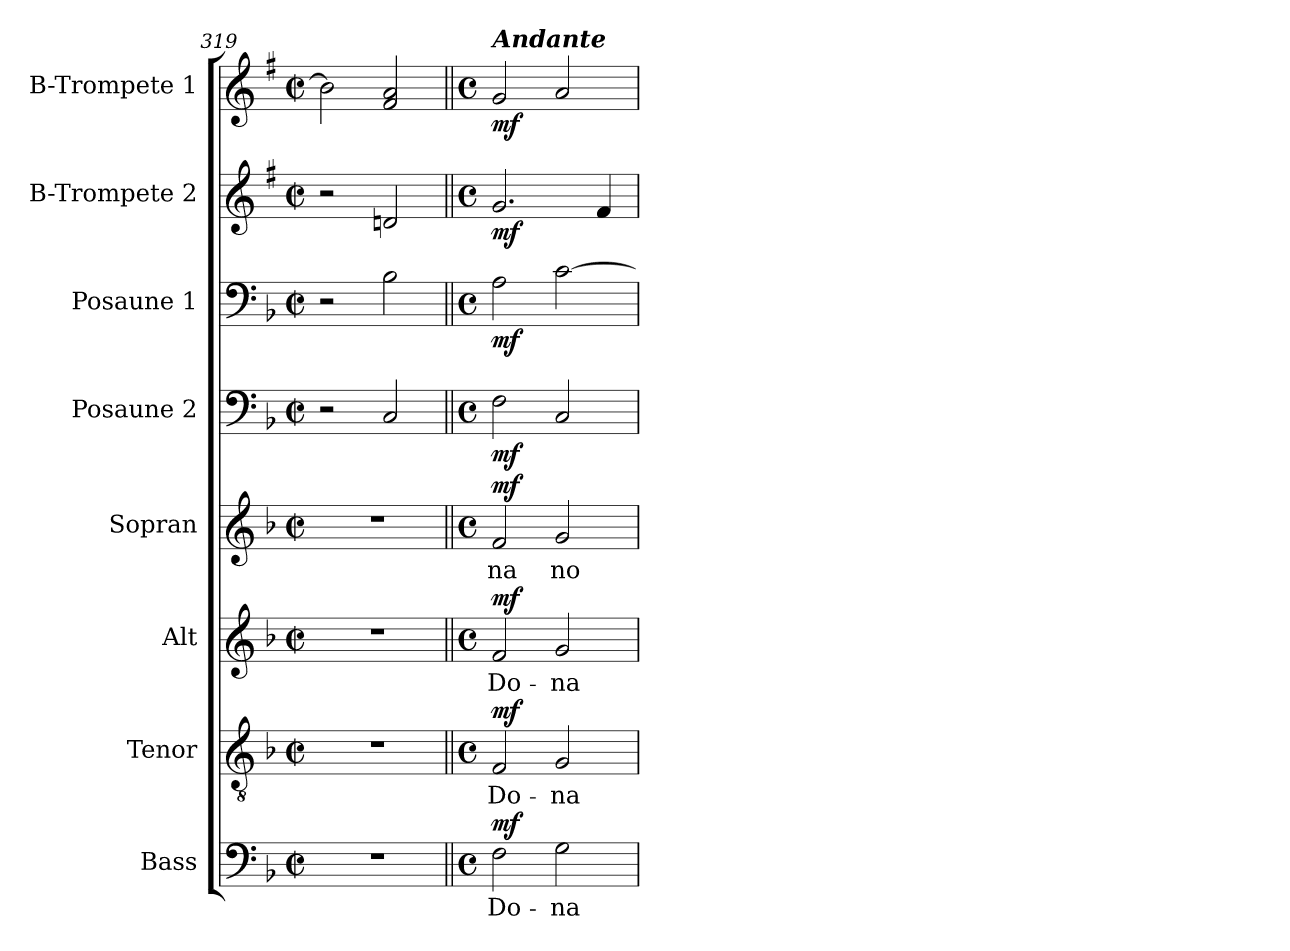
**kern	**text	**dynam	**kern	**text	**dynam	**kern	**text	**dynam	**kern	**text	**dynam	**kern	**dynam	**kern	**dynam	**kern	**dynam	**kern	**dynam
*part8	*part8	*part8	*part7	*part7	*part7	*part6	*part6	*part6	*part5	*part5	*part5	*part4	*part4	*part3	*part3	*part2	*part2	*part1	*part1
*staff8	*staff8	*staff8	*staff7	*staff7	*staff7	*staff6	*staff6	*staff6	*staff5	*staff5	*staff5	*staff4	*staff4	*staff3	*staff3	*staff2	*staff2	*staff1	*staff1
*I"Bass	*	*	*I"Tenor	*	*	*I"Alt	*	*	*I"Sopran	*	*	*I"Posaune 2	*	*I"Posaune 1	*	*I"B-Trompete 2	*	*I"B-Trompete 1	*
*I'B.	*	*	*I'T.	*	*	*I'A.	*	*	*I'S.	*	*	*I'Pos. 2	*	*I'Pos. 1	*	*I'B Trp. 2	*	*I'B Trp. 1	*
*clefF4	*	*	*clefGv2	*	*	*clefG2	*	*	*clefG2	*	*	*clefF4	*	*clefF4	*	*clefG2	*	*clefG2	*
*	*	*	*	*	*	*	*	*	*	*	*	*	*	*	*	*ITrd1c2	*	*ITrd1c2	*
*k[b-]	*	*	*k[b-]	*	*	*k[b-]	*	*	*k[b-]	*	*	*k[b-]	*	*k[b-]	*	*k[b-]	*	*k[b-]	*
*F:	*	*	*F:	*	*	*F:	*	*	*F:	*	*	*F:	*	*F:	*	*F:	*	*F:	*
*M2/2	*	*	*M2/2	*	*	*M2/2	*	*	*M2/2	*	*	*M2/2	*	*M2/2	*	*M2/2	*	*M2/2	*
*met(c|)	*	*	*met(c|)	*	*	*met(c|)	*	*	*met(c|)	*	*	*met(c|)	*	*met(c|)	*	*met(c|)	*	*met(c|)	*
=319	=319	=319	=319	=319	=319	=319	=319	=319	=319	=319	=319	=319	=319	=319	=319	=319	=319	=319	=319
1r	.	.	1r	.	.	1r	.	.	1r	.	.	2r	.	2r	.	2r	.	2a\]	.
.	.	.	.	.	.	.	.	.	.	.	.	2C/	.	2B-\	.	2cn/	.	2e/ 2g/	.
!!LO:PB:g=z
=320||	=320||	=320||	=320||	=320||	=320||	=320||	=320||	=320||	=320||	=320||	=320||	=320||	=320||	=320||	=320||	=320||	=320||	=320||	=320||
*M4/4	*	*	*M4/4	*	*	*M4/4	*	*	*M4/4	*	*	*M4/4	*	*M4/4	*	*M4/4	*	*M4/4	*
*met(c)	*	*	*met(c)	*	*	*met(c)	*	*	*met(c)	*	*	*met(c)	*	*met(c)	*	*met(c)	*	*met(c)	*
!	!	!	!	!	!	!	!	!	!	!	!	!	!	!	!	!	!	!LO:TX:a:Bi:t=Andante	!
!	!LO:LY:b	!LO:DY:a	!	!LO:LY:b	!LO:DY:a	!	!LO:LY:b	!LO:DY:a	!	!LO:LY:b	!LO:DY:a	!	!LO:DY:b	!	!LO:DY:b	!	!LO:DY:b	!	!LO:DY:b
2F\	Do-	mf	2F/	Do-	mf	2f/	Do-	mf	2f/	-na	mf	2F\	mf	2A\	mf	2.f/	mf	2f/	mf
!	!LO:LY:b	!	!	!LO:LY:b	!	!	!LO:LY:b	!	!	!LO:LY:b	!	!	!	!	!	!	!	!	!
2G\	-na	.	2G/	-na	.	2g/	-na	.	2g/	no-	.	2C/	.	[2c\	.	.	.	2g/	.
.	.	.	.	.	.	.	.	.	.	.	.	.	.	.	.	4e/	.	.	.
=	=	=	=	=	=	=	=	=	=	=	=	=	=	=	=	=	=	=	=
*-	*-	*-	*-	*-	*-	*-	*-	*-	*-	*-	*-	*-	*-	*-	*-	*-	*-	*-	*-
